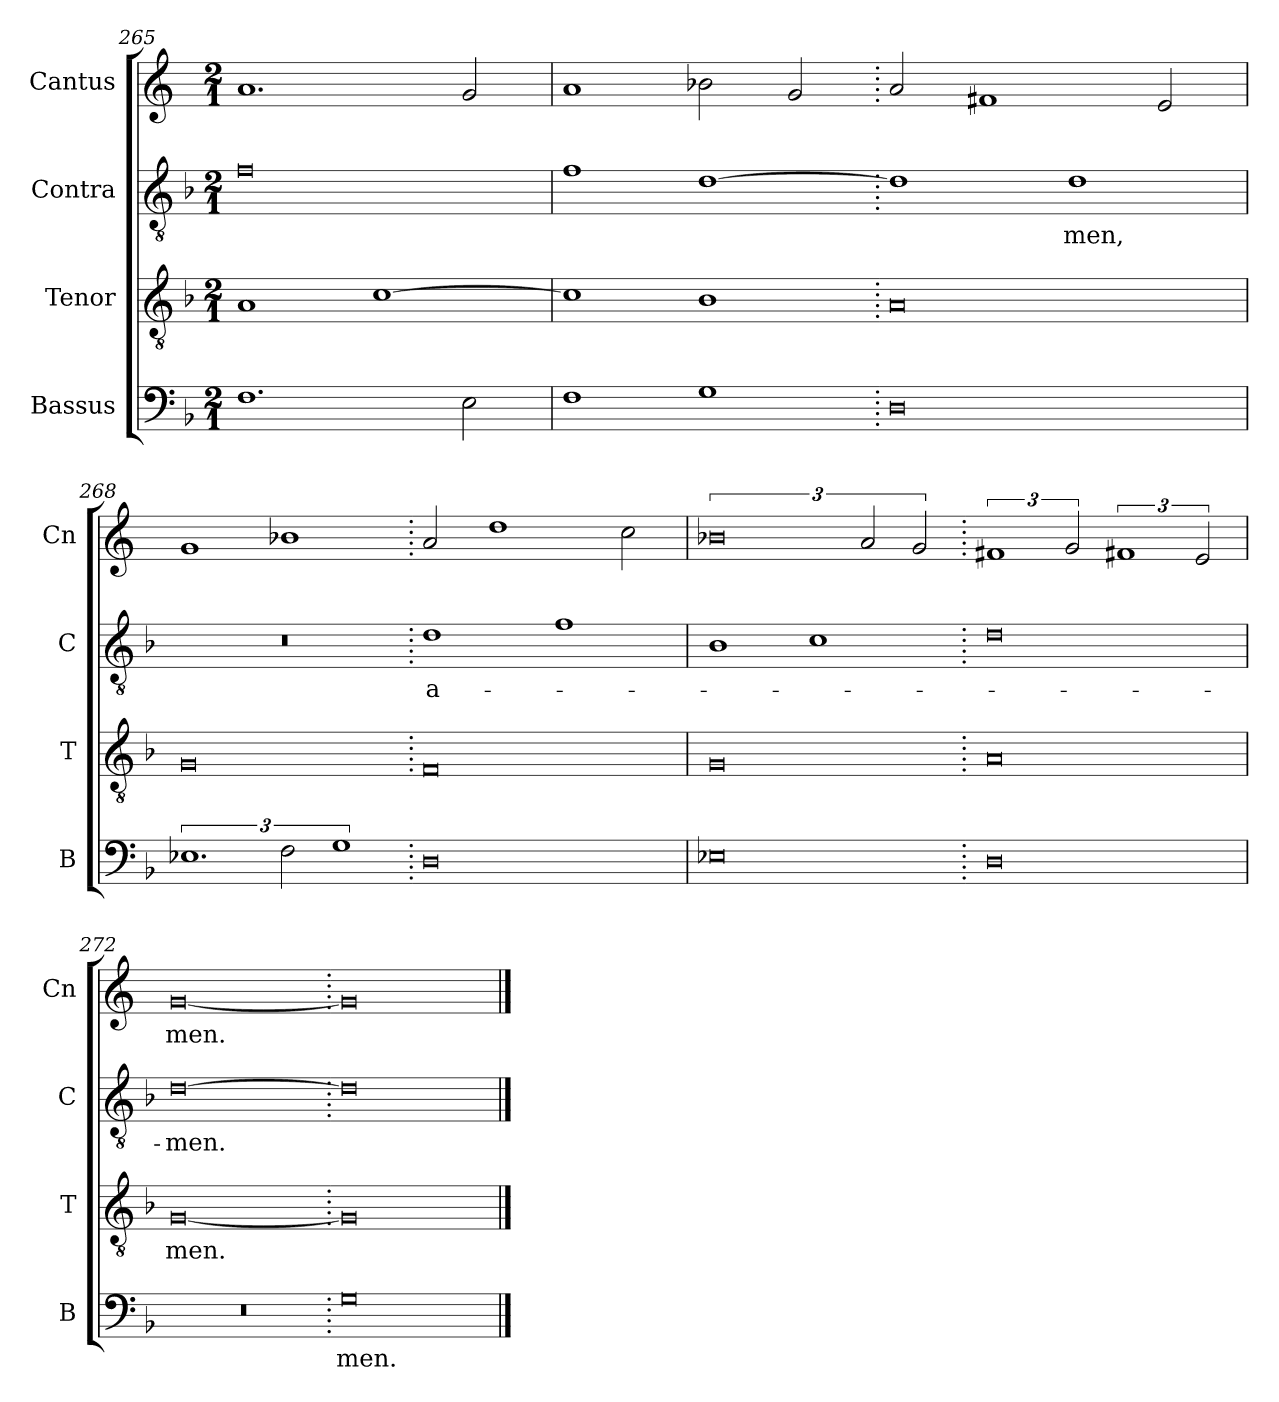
**kern	**text	**kern	**text	**kern	**text	**kern	**text
*part4	*part4	*part3	*part3	*part2	*part2	*part1	*part1
*staff4	*staff4	*staff3	*staff3	*staff2	*staff2	*staff1	*staff1
*I"Bassus	*	*I"Tenor	*	*I"Contra	*	*I"Cantus	*
*I'B	*	*I'T	*	*I'C	*	*I'Cn	*
*clefF4	*	*clefGv2	*	*clefGv2	*	*clefG2	*
*k[b-]	*	*k[b-]	*	*k[b-]	*	*k[]	*
*M2/1	*	*M2/1	*	*M2/1	*	*M2/1	*
=265	=265	=265	=265	=265	=265	=265	=265
1.F	.	1A	.	0f	.	1.a	.
.	.	[1c	.	.	.	.	.
2E\	.	.	.	.	.	2g/	.
=266	=266	=266	=266	=266	=266	=266	=266
1F	.	1c]	.	1f	.	1a	.
1G	.	1B-	.	[1d	.	2b-X\	.
.	.	.	.	.	.	2g/	.
=267.	=267.	=267.	=267.	=267.	=267.	=267.	=267.
0D	.	0A	.	1d]	.	2a/	.
.	.	.	.	.	.	1f#X	.
.	.	.	.	1d	-men,	.	.
.	.	.	.	.	.	2e/	.
=268	=268	=268	=268	=268	=268	=268	=268
3%2.E-X\	.	0G	.	0r	.	1g	.
3F\	.	.	.	.	.	1b-X	.
3%2G\	.	.	.	.	.	.	.
=269.	=269.	=269.	=269.	=269.	=269.	=269.	=269.
0D	.	0F	.	1d	a-	2a/	.
.	.	.	.	.	.	1dd	.
.	.	.	.	1f	.	.	.
.	.	.	.	.	.	2cc\	.
=270	=270	=270	=270	=270	=270	=270	=270
0E-X	.	0G	.	1B-	.	3%4b-X/	.
.	.	.	.	1c	.	.	.
.	.	.	.	.	.	3a/	.
.	.	.	.	.	.	3g/	.
=271.	=271.	=271.	=271.	=271.	=271.	=271.	=271.
0D	.	0A	.	0d	.	3%2f#X	.
.	.	.	.	.	.	3g/	.
.	.	.	.	.	.	3%2f#X	.
.	.	.	.	.	.	3e/	.
=272	=272	=272	=272	=272	=272	=272	=272
0r	.	[0G	-men.	[0d	-men.	[0g	-men.
=273.	=273.	=273.	=273.	=273.	=273.	=273.	=273.
0G	-men.	0G]	.	0d]	.	0g]	.
==	==	==	==	==	==	==	==
*-	*-	*-	*-	*-	*-	*-	*-
